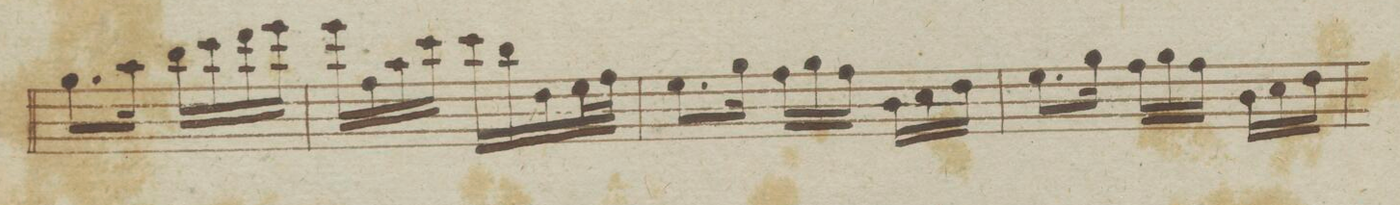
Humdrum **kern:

**kern	**dynam
*I"Fagotto Primo.	*
*clefF4	*
*k[f#]	*
*met(c)	*
*M2/4	*
8.B\L	.
16c\Jk	.
16d\LL	.
16e\	.
16f#\	.
16g\JJ	.
=176	=176
16g\LL	.
16A\	.
16c\	.
16e\JJ	.
16e\LL	.
16d\	.
16F#\	.
32G\L	.
32A\JJJ	.
=177	=177
8.G\L	.
16B\Jk	.
*Xtuplet	*
24A\LL	.
24B\	.
24A\JJ	.
24D\LL	.
24E\	.
24F#\JJ	.
=178	=178
8.G\L	.
16B\Jk	.
24A\LL	.
24B\	.
24A\JJ	.
24D\LL	.
24E\	.
24F#\JJ	.
=179	=179
*-	*-
